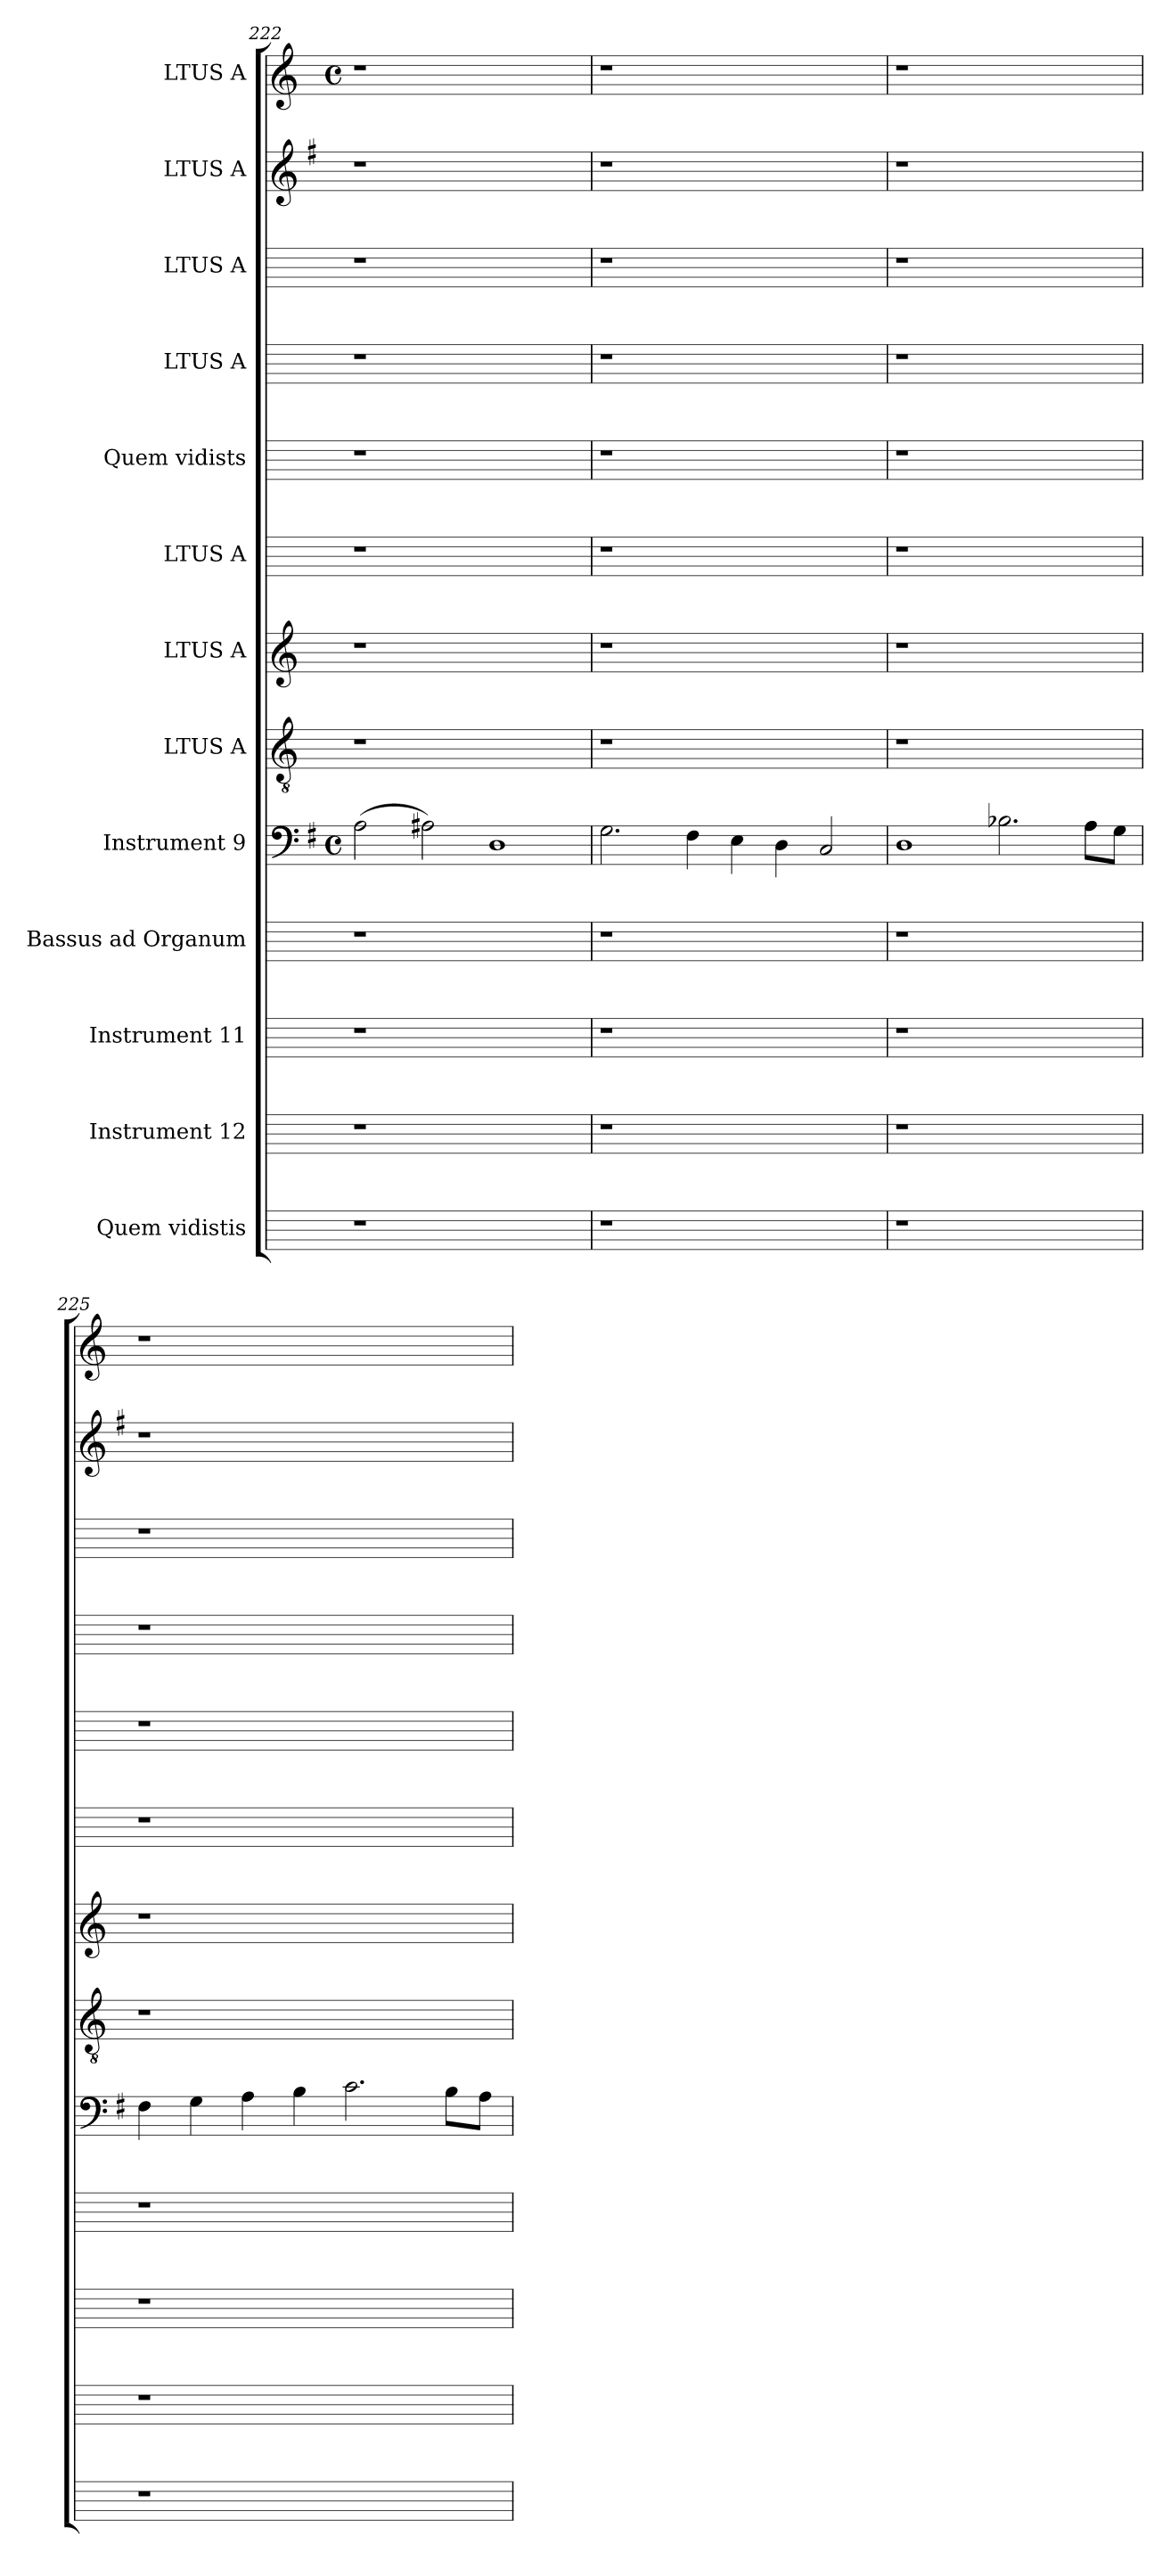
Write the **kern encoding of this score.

**kern	**kern	**kern	**kern	**kern	**kern	**kern	**kern	**kern	**kern	**kern	**kern	**kern
*part13	*part12	*part11	*part10	*part9	*part8	*part7	*part6	*part5	*part4	*part3	*part2	*part1
*staff13	*staff12	*staff11	*staff10	*staff9	*staff8	*staff7	*staff6	*staff5	*staff4	*staff3	*staff2	*staff1
*I"Quem vidistis	*I"Instrument 12	*I"Instrument 11	*I"Bassus ad Organum	*I"Instrument 9	*I"LTUS  A	*I"LTUS  A	*I"LTUS  A	*I"Quem vidists	*I"LTUS  A	*I"LTUS  A	*I"LTUS  A	*I"LTUS  A
*	*	*	*	*clefF4	*clefGv2	*clefG2	*	*	*	*	*clefG2	*clefG2
*	*	*	*	*k[f#]	*	*	*	*	*	*	*k[f#]	*
*	*	*	*	*G:	*	*	*	*	*	*	*G:	*
*	*	*	*	*M4/4	*	*	*	*	*	*	*	*M4/4
*	*	*	*	*met(c)	*	*	*	*	*	*	*	*met(c)
=222	=222	=222	=222	=222	=222	=222	=222	=222	=222	=222	=222	=222
1r	1r	1r	1r	(>2A>\	1r	1r	1r	1r	1r	1r	1r	1r
.	.	.	.	2A#>\)	.	.	.	.	.	.	.	.
1ryy	1ryy	1ryy	1ryy	1D	1ryy	1ryy	1ryy	1ryy	1ryy	1ryy	1ryy	1ryy
=223	=223	=223	=223	=223	=223	=223	=223	=223	=223	=223	=223	=223
1r	1r	1r	1r	2.G\	1r	1r	1r	1r	1r	1r	1r	1r
.	.	.	.	4F#\	.	.	.	.	.	.	.	.
1ryy	1ryy	1ryy	1ryy	4E\	1ryy	1ryy	1ryy	1ryy	1ryy	1ryy	1ryy	1ryy
.	.	.	.	4D\	.	.	.	.	.	.	.	.
.	.	.	.	2C/	.	.	.	.	.	.	.	.
!!LO:LB:g=z
=224	=224	=224	=224	=224	=224	=224	=224	=224	=224	=224	=224	=224
1r	1r	1r	1r	1D	1r	1r	1r	1r	1r	1r	1r	1r
1ryy	1ryy	1ryy	1ryy	2.B-X\	1ryy	1ryy	1ryy	1ryy	1ryy	1ryy	1ryy	1ryy
.	.	.	.	8A\L	.	.	.	.	.	.	.	.
.	.	.	.	8G\J	.	.	.	.	.	.	.	.
=225	=225	=225	=225	=225	=225	=225	=225	=225	=225	=225	=225	=225
1r	1r	1r	1r	4F#\	1r	1r	1r	1r	1r	1r	1r	1r
.	.	.	.	4G\	.	.	.	.	.	.	.	.
.	.	.	.	4A\	.	.	.	.	.	.	.	.
.	.	.	.	4B\	.	.	.	.	.	.	.	.
1ryy	1ryy	1ryy	1ryy	2.c\	1ryy	1ryy	1ryy	1ryy	1ryy	1ryy	1ryy	1ryy
.	.	.	.	8B\L	.	.	.	.	.	.	.	.
.	.	.	.	8A\J	.	.	.	.	.	.	.	.
=	=	=	=	=	=	=	=	=	=	=	=	=
*-	*-	*-	*-	*-	*-	*-	*-	*-	*-	*-	*-	*-
